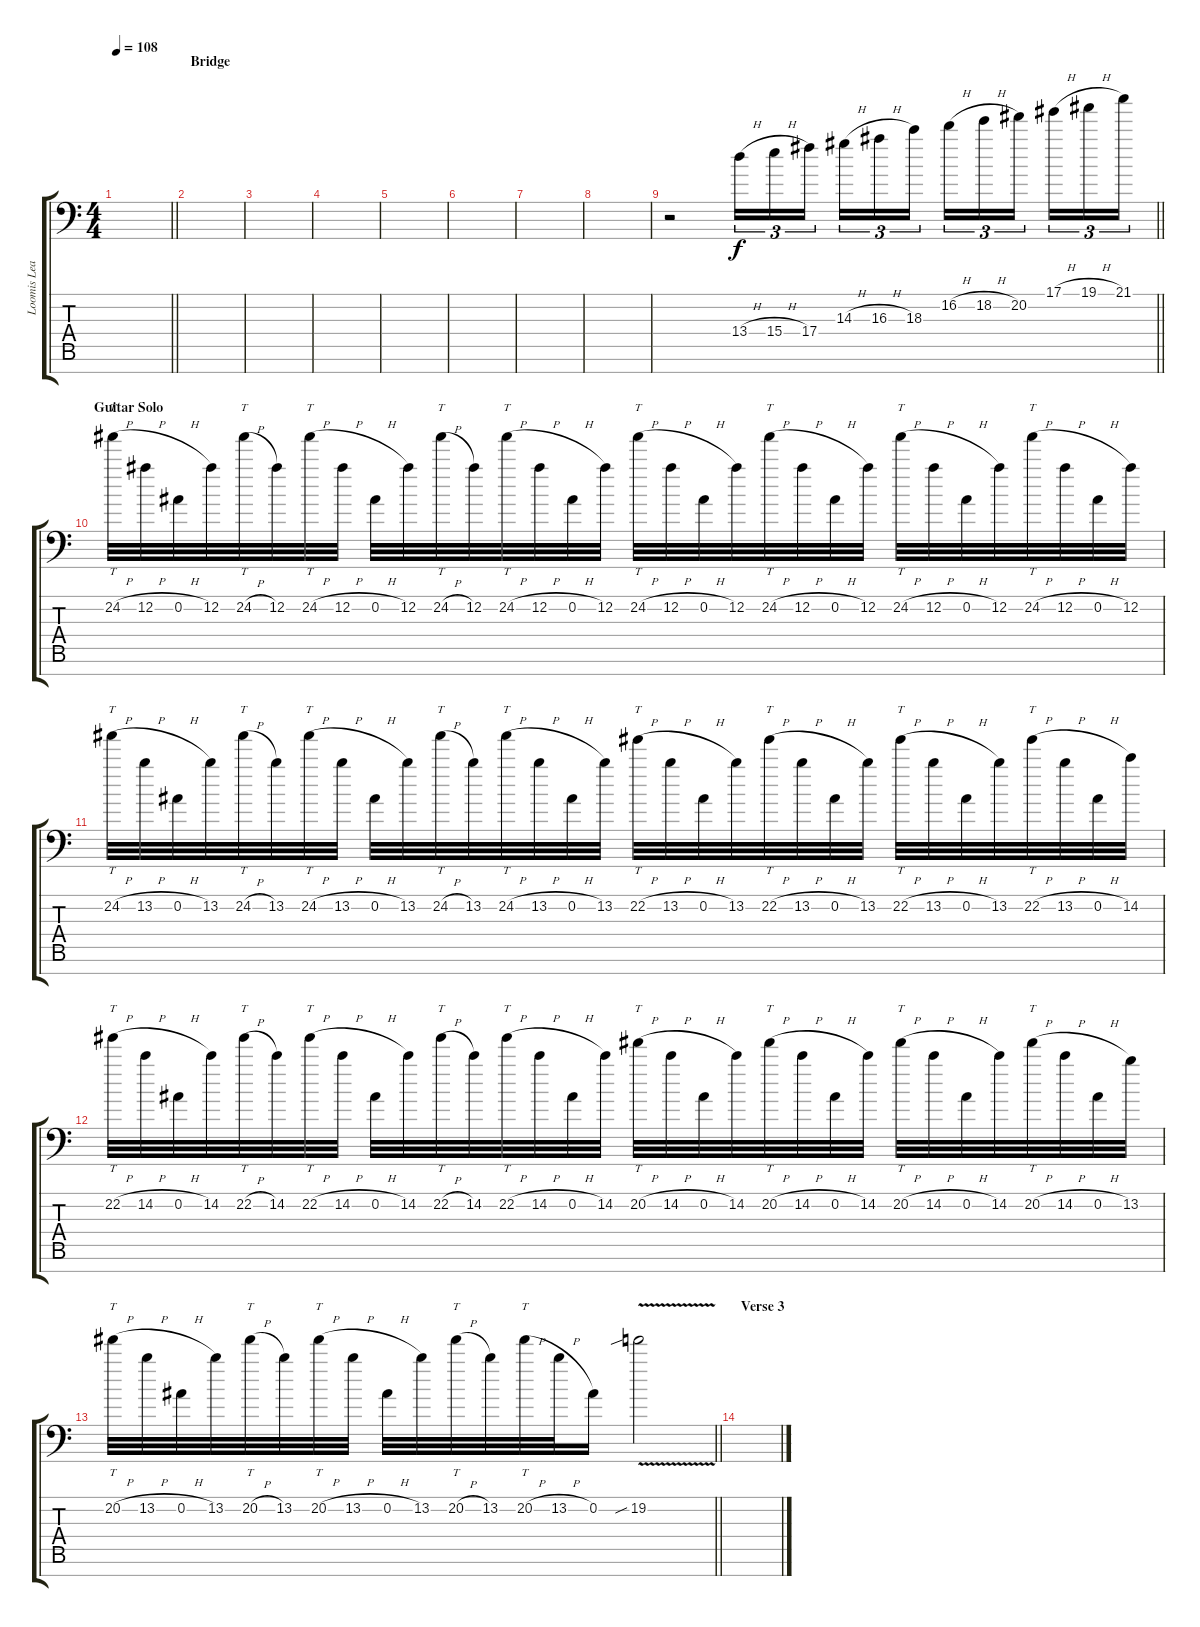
\track ("Loomis Lead 1" "Loomis Lea") {instrument distortionguitar}
\staff {score tabs}
\tuning (Eb4 Bb3 Gb3 Db3 Ab2 Eb2 Bb1) {hide}
\ts (4 4)
\tempo 108
\clef f4
\barLineRight lightlight
\ks c
|
\section ("" "Bridge")
|
|
|
|
|
|
|
\barLineRight lightlight
r.2 13.4{h}.16{tu (3 2) balance 8} 15.4{h}.16{tu (3 2)} 17.4.16{tu (3 2) beam splitsecondary} 14.3{h}.16{tu (3 2)} 16.3{h}.16{tu (3 2)} 18.3.16{tu (3 2)} 16.2{h}.16{tu (3 2)} 18.2{h}.16{tu (3 2)} 20.2.16{tu (3 2) beam splitsecondary} 17.1{h}.16{tu (3 2)} 19.1{h}.16{tu (3 2)} 21.1.16{tu (3 2)} |
\section ("" "Guitar Solo")
24.2{h}.32{tt} 12.2{h}.32 0.2{h}.32 12.2.32 24.2{h}.32{tt} 12.2.32 24.2{h}.32{tt} 12.2{h}.32 0.2{h}.32 12.2.32 24.2{h}.32{tt} 12.2.32 24.2{h}.32{tt} 12.2{h}.32 0.2{h}.32 12.2.32 24.2{h}.32{tt} 12.2{h}.32 0.2{h}.32 12.2.32 24.2{h}.32{tt} 12.2{h}.32 0.2{h}.32 12.2.32 24.2{h}.32{tt} 12.2{h}.32 0.2{h}.32 12.2.32 24.2{h}.32{tt} 12.2{h}.32 0.2{h}.32 12.2.32 |
24.2{h}.32{tt} 13.2{h}.32 0.2{h}.32 13.2.32 24.2{h}.32{tt} 13.2.32 24.2{h}.32{tt} 13.2{h}.32 0.2{h}.32 13.2.32 24.2{h}.32{tt} 13.2.32 24.2{h}.32{tt} 13.2{h}.32 0.2{h}.32 13.2.32 22.2{h}.32{tt} 13.2{h}.32 0.2{h}.32 13.2.32 22.2{h}.32{tt} 13.2{h}.32 0.2{h}.32 13.2.32 22.2{h}.32{tt} 13.2{h}.32 0.2{h}.32 13.2.32 22.2{h}.32{tt} 13.2{h}.32 0.2{h}.32 14.2.32 |
22.2{h}.32{tt} 14.2{h}.32 0.2{h}.32 14.2.32 22.2{h}.32{tt} 14.2.32 22.2{h}.32{tt} 14.2{h}.32 0.2{h}.32 14.2.32 22.2{h}.32{tt} 14.2.32 22.2{h}.32{tt} 14.2{h}.32 0.2{h}.32 14.2.32 20.2{h}.32{tt} 14.2{h}.32 0.2{h}.32 14.2.32 20.2{h}.32{tt} 14.2{h}.32 0.2{h}.32 14.2.32 20.2{h}.32{tt} 14.2{h}.32 0.2{h}.32 14.2.32 20.2{h}.32{tt} 14.2{h}.32 0.2{h}.32 13.2.32 |
\barLineRight lightlight
20.2{h}.32{tt} 13.2{h}.32 0.2{h}.32 13.2.32 20.2{h}.32{tt} 13.2.32 20.2{h}.32{tt} 13.2{h}.32 0.2{h}.32 13.2.32 20.2{h}.32{tt} 13.2.32 20.2{h}.32{tt} 13.2{h}.32 0.2.16 19.2{v sib}.2 |
\section ("" "Verse 3")
